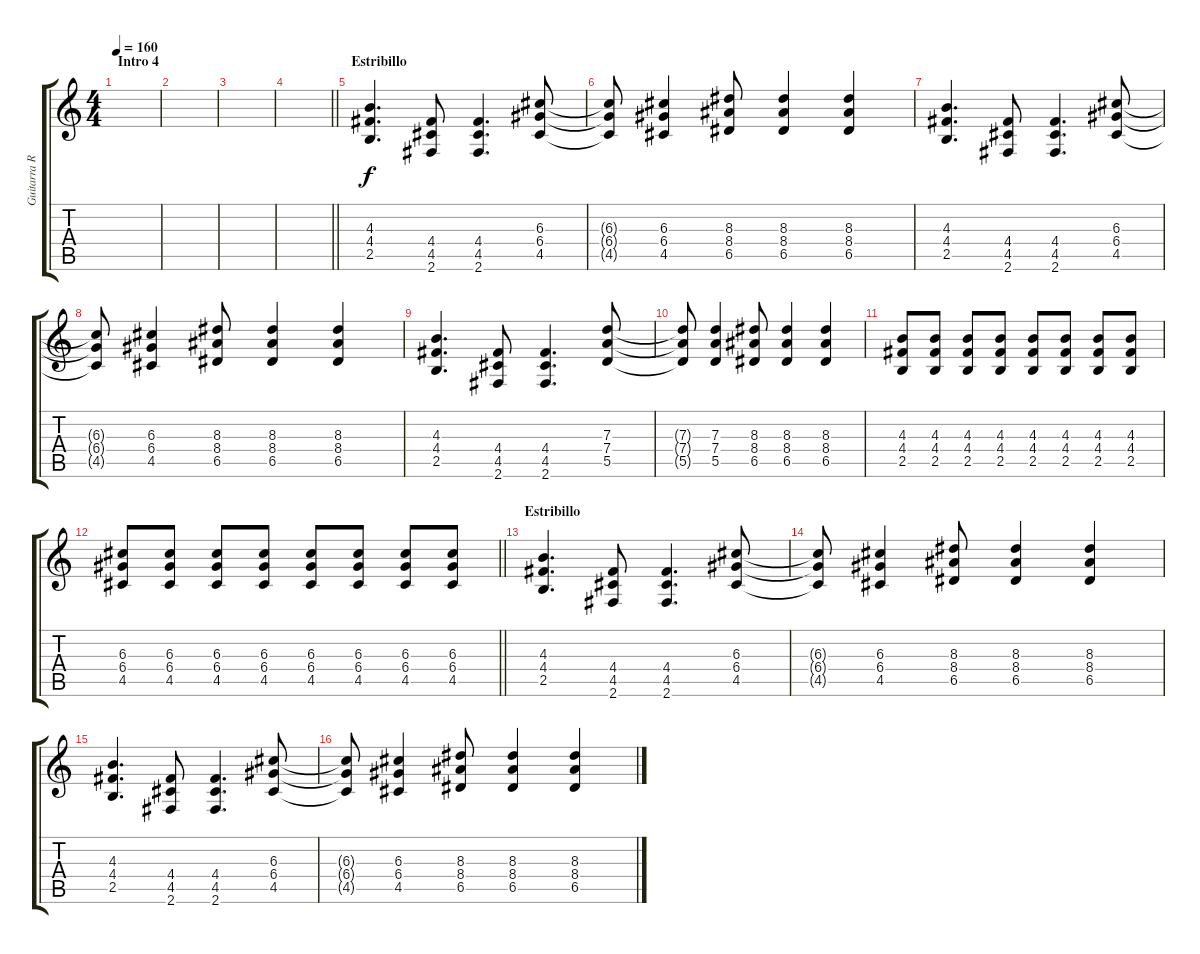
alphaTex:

\track ("Guitarra Rítmica" "Guitarra R") {instrument overdrivenguitar}
\staff {score tabs}
\tuning (E4 B3 G3 D3 A2 E2) {hide}
\ts (4 4)
\section ("" "Intro 4")
\tempo 160
\clef g2
\ks c
|
|
|
\barLineRight lightlight
|
\section ("" "Estribillo")
(4.3 4.4 2.5).4{d} (4.4 4.5 2.6).8 (4.4 4.5 2.6).4{d} (6.3 6.4 4.5).8 |
(6.3{t} 6.4{t} 4.5{t}).8 (6.3 6.4 4.5).4 (8.3 8.4 6.5).8 (8.3 8.4 6.5).4 (8.3 8.4 6.5).4 |
(4.3 4.4 2.5).4{d} (4.4 4.5 2.6).8 (4.4 4.5 2.6).4{d} (6.3 6.4 4.5).8 |
(6.3{t} 6.4{t} 4.5{t}).8 (6.3 6.4 4.5).4 (8.3 8.4 6.5).8 (8.3 8.4 6.5).4 (8.3 8.4 6.5).4 |
(4.3 4.4 2.5).4{d} (4.4 4.5 2.6).8 (4.4 4.5 2.6).4{d} (7.3 7.4 5.5).8 |
(7.3{t} 7.4{t} 5.5{t}).8 (7.3 7.4 5.5).4 (8.3 8.4 6.5).8 (8.3 8.4 6.5).4 (8.3 8.4 6.5).4 |
(4.3 4.4 2.5).8 (4.3 4.4 2.5).8 (4.3 4.4 2.5).8 (4.3 4.4 2.5).8 (4.3 4.4 2.5).8 (4.3 4.4 2.5).8 (4.3 4.4 2.5).8 (4.3 4.4 2.5).8 |
\barLineRight lightlight
(6.3 6.4 4.5).8 (6.3 6.4 4.5).8 (6.3 6.4 4.5).8 (6.3 6.4 4.5).8 (6.3 6.4 4.5).8 (6.3 6.4 4.5).8 (6.3 6.4 4.5).8 (6.3 6.4 4.5).8 |
\section ("" "Estribillo")
(4.3 4.4 2.5).4{d} (4.4 4.5 2.6).8 (4.4 4.5 2.6).4{d} (6.3 6.4 4.5).8 |
(6.3{t} 6.4{t} 4.5{t}).8 (6.3 6.4 4.5).4 (8.3 8.4 6.5).8 (8.3 8.4 6.5).4 (8.3 8.4 6.5).4 |
(4.3 4.4 2.5).4{d} (4.4 4.5 2.6).8 (4.4 4.5 2.6).4{d} (6.3 6.4 4.5).8 |
(6.3{t} 6.4{t} 4.5{t}).8 (6.3 6.4 4.5).4 (8.3 8.4 6.5).8 (8.3 8.4 6.5).4 (8.3 8.4 6.5).4
